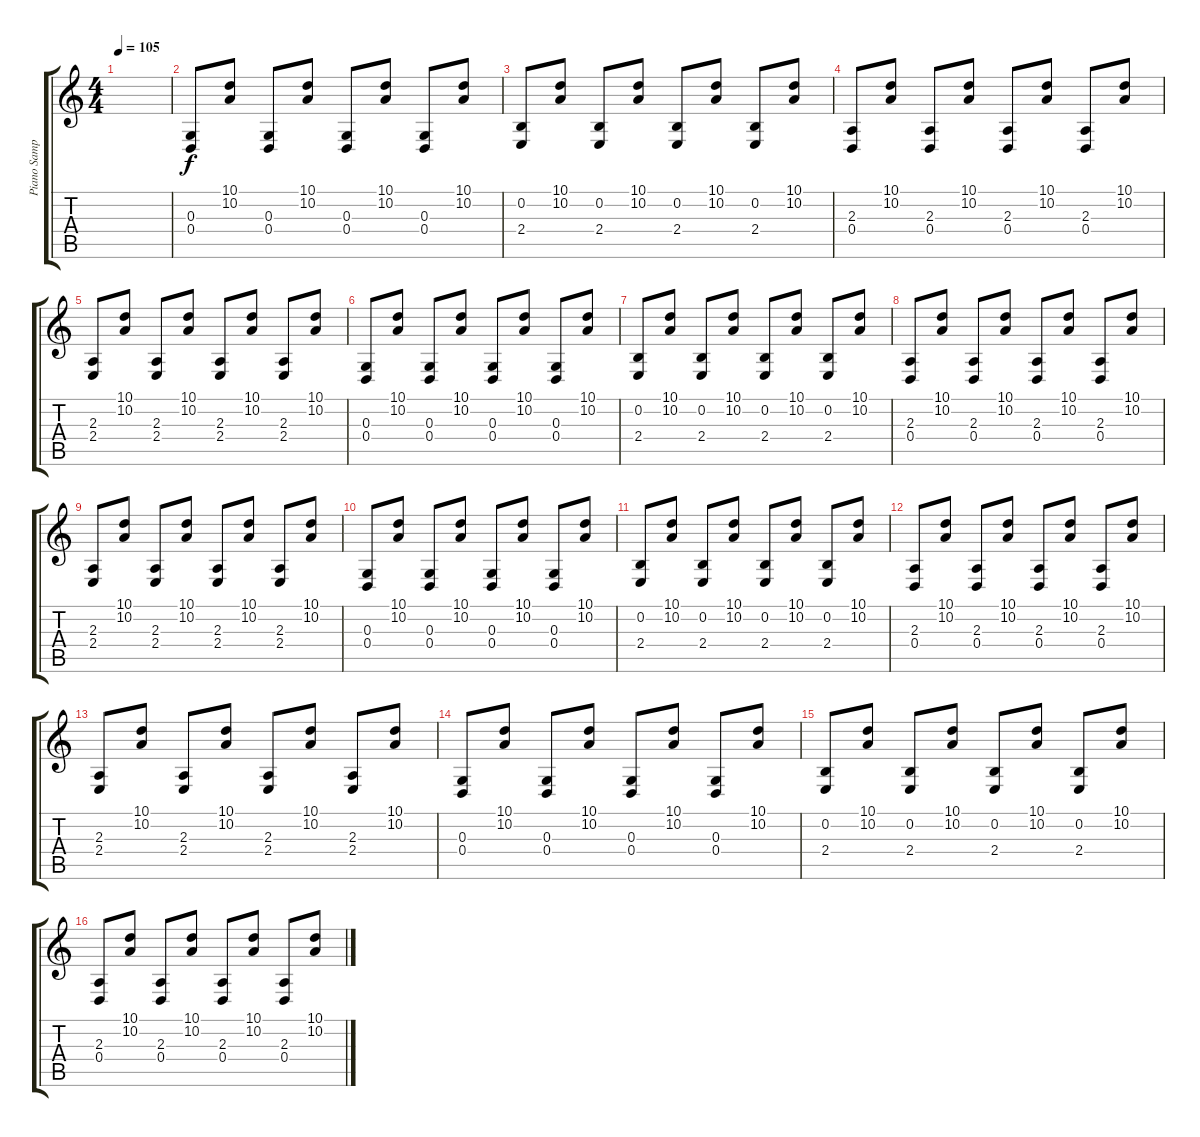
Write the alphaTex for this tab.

\track ("Piano Sample" "Piano Samp") {instrument honkytonkpiano bank 255}
\staff {score tabs}
\tuning (E4 B3 G3 D3 A2 E2) {hide}
\ts (4 4)
\tempo 105
\clef g2
\ks c
|
(0.3 0.4).8 (10.1 10.2).8 (0.3 0.4).8 (10.1 10.2).8 (0.3 0.4).8 (10.1 10.2).8 (0.3 0.4).8 (10.1 10.2).8 |
(0.2 2.4).8 (10.1 10.2).8 (0.2 2.4).8 (10.1 10.2).8 (0.2 2.4).8 (10.1 10.2).8 (0.2 2.4).8 (10.1 10.2).8 |
(2.3 0.4).8 (10.1 10.2).8 (2.3 0.4).8 (10.1 10.2).8 (2.3 0.4).8 (10.1 10.2).8 (2.3 0.4).8 (10.1 10.2).8 |
(2.3 2.4).8 (10.1 10.2).8 (2.3 2.4).8 (10.1 10.2).8 (2.3 2.4).8 (10.1 10.2).8 (2.3 2.4).8 (10.1 10.2).8 |
(0.3 0.4).8 (10.1 10.2).8 (0.3 0.4).8 (10.1 10.2).8 (0.3 0.4).8 (10.1 10.2).8 (0.3 0.4).8 (10.1 10.2).8 |
(0.2 2.4).8 (10.1 10.2).8 (0.2 2.4).8 (10.1 10.2).8 (0.2 2.4).8 (10.1 10.2).8 (0.2 2.4).8 (10.1 10.2).8 |
(2.3 0.4).8 (10.1 10.2).8 (2.3 0.4).8 (10.1 10.2).8 (2.3 0.4).8 (10.1 10.2).8 (2.3 0.4).8 (10.1 10.2).8 |
(2.3 2.4).8 (10.1 10.2).8 (2.3 2.4).8 (10.1 10.2).8 (2.3 2.4).8 (10.1 10.2).8 (2.3 2.4).8 (10.1 10.2).8 |
(0.3 0.4).8 (10.1 10.2).8 (0.3 0.4).8 (10.1 10.2).8 (0.3 0.4).8 (10.1 10.2).8 (0.3 0.4).8 (10.1 10.2).8 |
(0.2 2.4).8 (10.1 10.2).8 (0.2 2.4).8 (10.1 10.2).8 (0.2 2.4).8 (10.1 10.2).8 (0.2 2.4).8 (10.1 10.2).8 |
(2.3 0.4).8 (10.1 10.2).8 (2.3 0.4).8 (10.1 10.2).8 (2.3 0.4).8 (10.1 10.2).8 (2.3 0.4).8 (10.1 10.2).8 |
(2.3 2.4).8 (10.1 10.2).8 (2.3 2.4).8 (10.1 10.2).8 (2.3 2.4).8 (10.1 10.2).8 (2.3 2.4).8 (10.1 10.2).8 |
(0.3 0.4).8 (10.1 10.2).8 (0.3 0.4).8 (10.1 10.2).8 (0.3 0.4).8 (10.1 10.2).8 (0.3 0.4).8 (10.1 10.2).8 |
(0.2 2.4).8 (10.1 10.2).8 (0.2 2.4).8 (10.1 10.2).8 (0.2 2.4).8 (10.1 10.2).8 (0.2 2.4).8 (10.1 10.2).8 |
(2.3 0.4).8 (10.1 10.2).8 (2.3 0.4).8 (10.1 10.2).8 (2.3 0.4).8 (10.1 10.2).8 (2.3 0.4).8 (10.1 10.2).8
